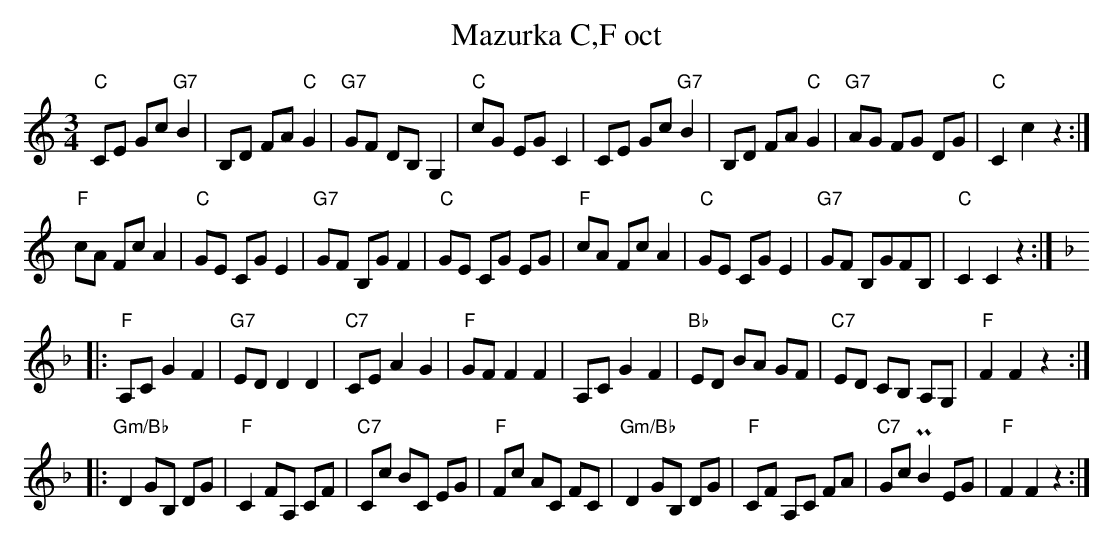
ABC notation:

X:1
T:Mazurka C,F oct
M:3/4
L:1/8
K:Cmaj
"C"CE Gc "G7"B2 | B,D FA "C"G2 | "G7"GF DB, G,2 | "C"cG EG C2 | CE Gc "G7"B2 | B,D FA "C"G2 | "G7"AG FG DG | "C"C2 c2 z2 :|
"F"cA Fc A2 | "C"GE CG E2 | "G7"GF B,G F2 | "C"GE CG EG | "F"cA Fc A2 | "C"GE CG E2 | "G7"GF B,GFB, | "C"C2C2z2 :|
K:Fmaj
|: "F"A,C G2 F2 | "G7"ED D2D2 | "C7"CE A2G2 | "F"GF F2F2 | A,C G2F2 | "Bb"ED BA GF | "C7"ED CB, A,G, | "F"F2F2 z2 :|
|: "Gm/Bb"D2 GB, DG | "F"C2 FA, CF | "C7"Cc BC EG | "F"Fc AC FC | "Gm/Bb"D2 GB, DG | "F"CF A,C FA | "C7"Gc PB2 EG | "F"F2F2 z2 :|
